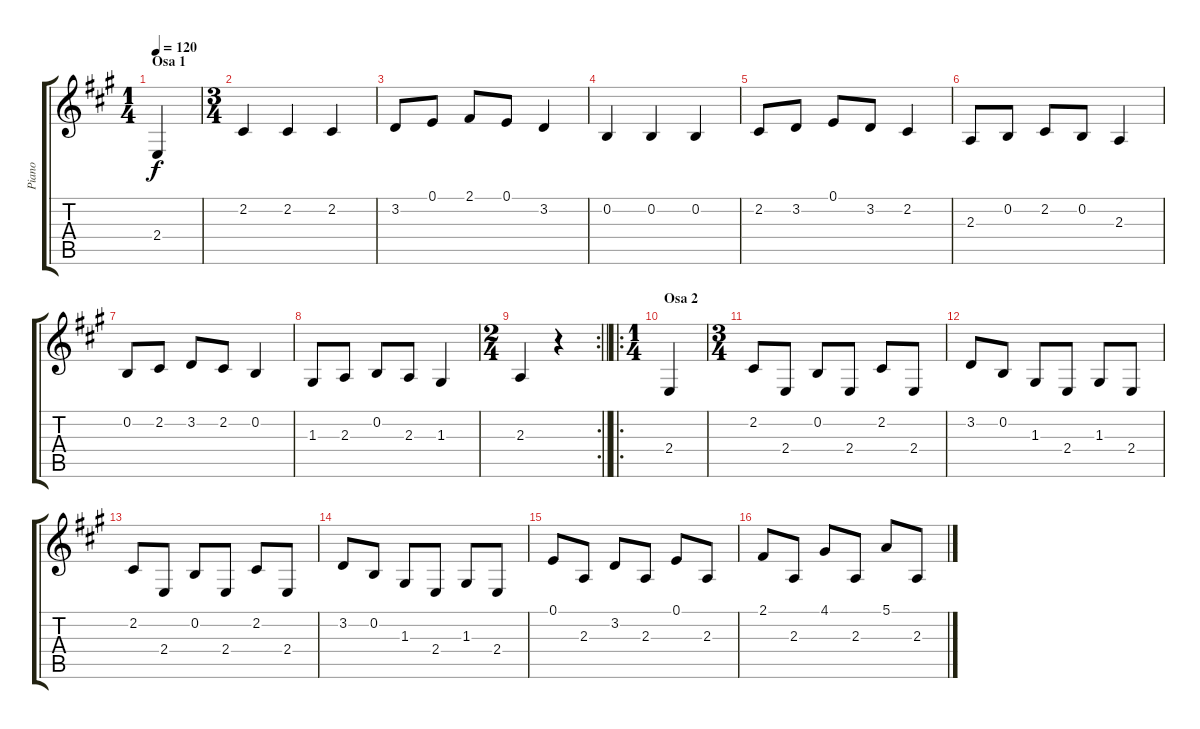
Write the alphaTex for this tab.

\track ("Piano" "Piano") {instrument acousticgrandpiano}
\staff {score tabs}
\tuning (E4 B3 G3 D3 A2 E2) {hide}
\ts (1 4)
\section ("" "Osa 1")
\tempo 120
\clef g2
\ks a
2.4.4{dy f instrument acousticgrandpiano} |
\ts (3 4)
2.2.4 2.2.4 2.2.4 |
3.2.8 0.1.8 2.1.8 0.1.8 3.2.4 |
0.2.4 0.2.4 0.2.4 |
2.2.8 3.2.8 0.1.8 3.2.8 2.2.4 |
2.3.8 0.2.8 2.2.8 0.2.8 2.3.4 |
0.2.8 2.2.8 3.2.8 2.2.8 0.2.4 |
1.3.8 2.3.8 0.2.8 2.3.8 1.3.4 |
\rc 2
\ts (2 4)
\barLineRight lightlight
2.3.4 r.4 |
\ro
\ts (1 4)
\section ("" "Osa 2")
2.4.4 |
\ts (3 4)
2.2.8 2.4.8 0.2.8 2.4.8 2.2.8 2.4.8 |
3.2.8 0.2.8 1.3.8 2.4.8 1.3.8 2.4.8 |
2.2.8 2.4.8 0.2.8 2.4.8 2.2.8 2.4.8 |
3.2.8 0.2.8 1.3.8 2.4.8 1.3.8 2.4.8 |
0.1.8 2.3.8 3.2.8 2.3.8 0.1.8 2.3.8 |
2.1.8 2.3.8 4.1.8 2.3.8 5.1.8 2.3.8
